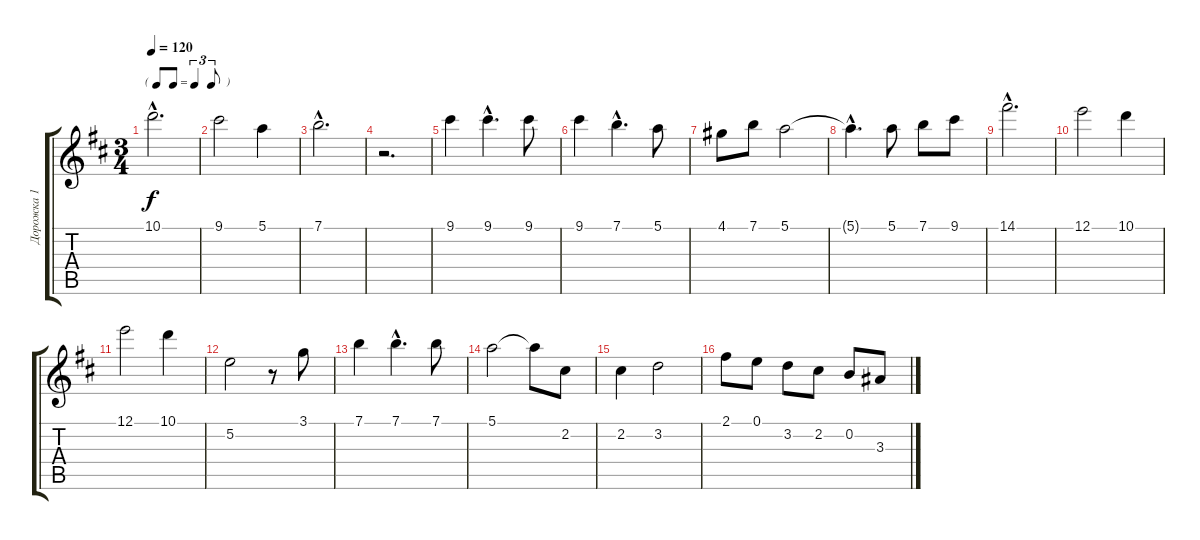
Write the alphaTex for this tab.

\track ("Дорожка 1" "Дорожка 1") {instrument acousticguitarnylon}
\staff {score tabs}
\tuning (E4 B3 G3 D3 A2 E2) {hide}
\ts (3 4)
\tf triplet8th
\tempo 120
\clef g2
\ks d
10.1{hac}.2{d dy f} |
9.1.2 5.1.4 |
7.1{hac}.2{d} |
r.2{d} |
9.1.4 9.1{hac}.4{d} 9.1.8 |
9.1.4 7.1{hac}.4{d} 5.1.8 |
4.1.8 7.1.8 5.1.2 |
5.1{hac t}.4{d} 5.1.8 7.1.8 9.1.8 |
14.1{hac}.2{d} |
12.1.2 10.1.4 |
12.1.2 10.1.4 |
5.2.2 r.8 3.1.8 |
7.1.4 7.1{hac}.4{d} 7.1.8 |
5.1.2 5.1{t}.8 2.2.8 |
2.2.4 3.2.2 |
2.1.8 0.1.8 3.2.8 2.2.8 0.2.8 3.3.8
